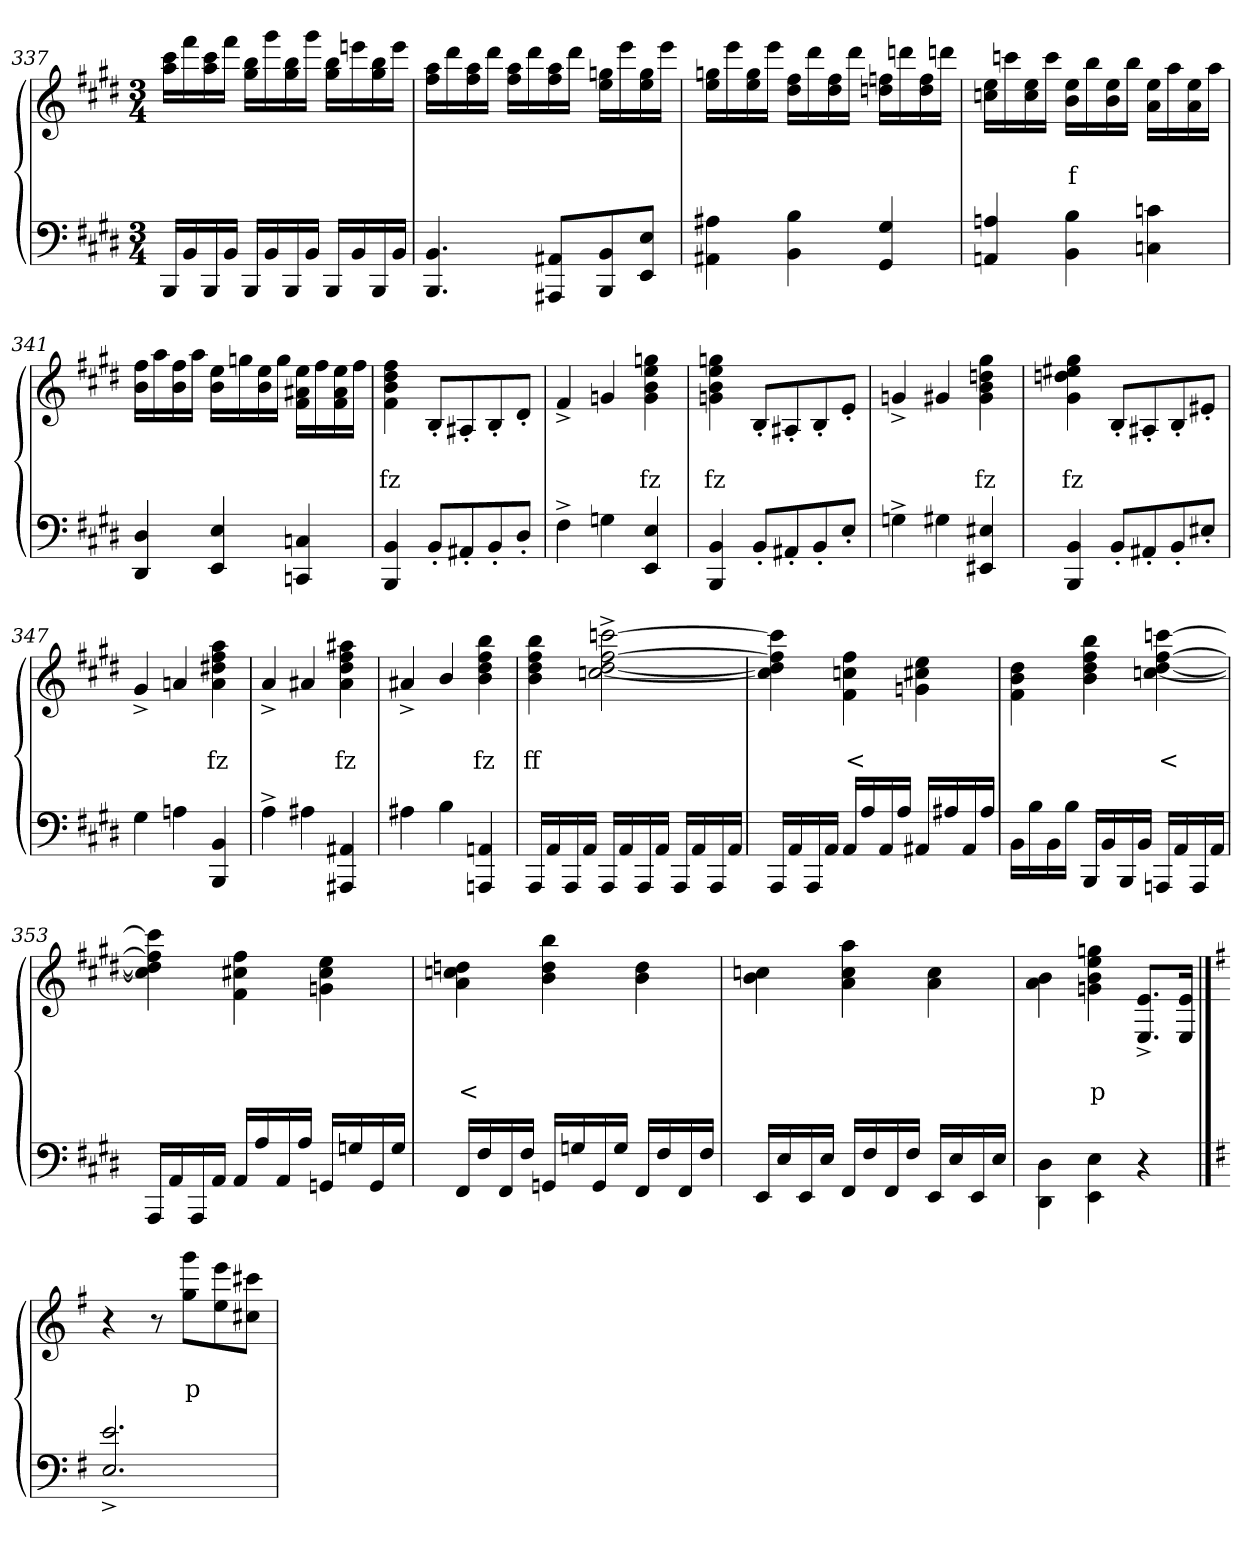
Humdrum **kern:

**kern	**kern	**text	**text
*part2	*part1	*part1	*part1
*staff2	*staff1	*staff1	*staff1
*clefF4	*clefG2	*	*
*k[f#c#g#d#]	*k[f#c#g#d#]	*	*
*M3/4	*M3/4	*	*
=337	=337	=337	=337
16BBBLL	16ccc# 16aaLL	.	.
16BB	16fff#	.	.
16BBB	16ccc# 16aa	.	.
16BBJJ	16fff#JJ	.	.
16BBBLL	16bb 16gg#LL	.	.
16BB	16ggg#	.	.
16BBB	16bb 16gg#	.	.
16BBJJ	16ggg#JJ	.	.
16BBBLL	16bb 16gg#LL	.	.
16BB	16eeen	.	.
16BBB	16bb 16gg#	.	.
16BBJJ	16eeeJJ	.	.
=338	=338	=338	=338
4.BB 4.BBB	16aa 16ff#LL	.	.
.	16ddd#	.	.
.	16aa 16ff#	.	.
.	16ddd#JJ	.	.
.	16aa 16ff#LL	.	.
.	16ddd#	.	.
8AA#X 8AAA#XL	16aa 16ff#	.	.
.	16ddd#JJ	.	.
8BB 8BBB	16ggn 16eeLL	.	.
.	16eee	.	.
8E 8EEJ	16gg 16ee	.	.
.	16eeeJJ	.	.
=339	=339	=339	=339
4A#X 4AA#X	16ggn 16eeLL	.	.
.	16eee	.	.
.	16gg 16ee	.	.
.	16eeeJJ	.	.
4B 4BB	16ff# 16dd#\LL	.	.
.	16ddd#	.	.
.	16ff# 16dd#	.	.
.	16ddd#JJ	.	.
4G# 4GG#/	16ffn 16ddn\LL	.	.
.	16dddn	.	.
.	16ff 16dd	.	.
.	16dddnJJ	.	.
=340	=340	=340	=340
4An 4AAn/	16ee 16ccnLL	.	.
.	16cccn	.	.
.	16ee 16cc	.	.
.	16cccJJ	.	.
4B 4BB	16ee 16bLL	.	f
.	16bb	.	.
.	16ee 16b	.	.
.	16bbJJ	.	.
4cn 4Cn	16ee 16aLL	.	.
.	16aa	.	.
.	16ee 16a	.	.
.	16aaJJ	.	.
=341	=341	=341	=341
4D# 4DD#	16ff# 16bLL	.	.
.	16aa	.	.
.	16ff# 16b	.	.
.	16aaJJ	.	.
4E 4EE	16ee 16bLL	.	.
.	16ggn	.	.
.	16ee 16b	.	.
.	16ggJJ	.	.
4Cn 4CCn	16ee 16a#X 16f#LL	.	.
.	16ff#	.	.
.	16ee 16a# 16f#	.	.
.	16ff#JJ	.	.
=342	=342	=342	=342
4BB 4BBB	4ff# 4dd# 4b 4f#	.	fz
8BB'>L	8B'>L	.	.
8AA#X'>	8A#X'>	.	.
8BB'>	8B'>	.	.
8D#'>J	8d#'>J	.	.
=343	=343	=343	=343
4F#^>	4f#^>	.	.
4Gn	4gn	.	.
4E 4EE	4ggn 4ee 4b 4g	.	fz
=344	=344	=344	=344
4BB 4BBB	4ggn 4ee 4b 4gn	.	fz
8BB'>L	8B'>L	.	.
8AA#X'>	8A#X'>	.	.
8BB'>	8B'>	.	.
8E'>J	8e'>J	.	.
=345	=345	=345	=345
4Gn^>	4gn^>	.	.
4G#X	4g#X	.	.
4E#X 4EE#X	4gg# 4ddn 4b 4g#	.	fz
=346	=346	=346	=346
4BB 4BBB	4gg# 4ee#X 4ddn 4g#	.	fz
8BB'>L	8B'>L	.	.
8AA#X'>	8A#X'>	.	.
8BB'>	8B'>	.	.
8E#X'>J	8e#'>J	.	.
=347	=347	=347	=347
4G#	4g#^>	.	.
4An	4an	.	.
4BB 4BBB	4aa 4ff# 4dd#X 4a	.	fz
=348	=348	=348	=348
4A^>	4a^>	.	.
4A#X	4a#X	.	.
4AA# 4AAA#	4aa# 4ff# 4dd# 4a#	.	fz
=349	=349	=349	=349
4A#X	4a#X^>	.	.
4B	4b/	.	.
4AAn 4AAAn	4bb 4ff# 4dd# 4b	.	fz
=350	=350	=350	=350
16AAALL	4bb 4ff# 4dd# 4b	.	ff
16AA	.	.	.
16AAA	.	.	.
16AAJJ	.	.	.
16AAALL	[2cccn^> [2ff#^> [2dd#^> [2ccn^>	.	.
16AA	.	.	.
16AAA	.	.	.
16AAJJ	.	.	.
16AAALL	.	.	.
16AA	.	.	.
16AAA	.	.	.
16AAJJ	.	.	.
=351	=351	=351	=351
16AAALL	4cccn] 4ff#] 4dd#] 4ccn]	.	.
16AA	.	.	.
16AAA	.	.	.
16AAJJ	.	.	.
16AA/LL	4ff# 4ccn 4f#	.	<
16A	.	.	.
16AA	.	.	.
16AJJ	.	.	.
16AA#X/LL	4ee 4cc#X 4gn	.	.
16A#	.	.	.
16AA#	.	.	.
16A#JJ	.	.	.
=352	=352	=352	=352
16BBLL	4dd# 4b 4f#\	.	.
16B	.	.	.
16BB	.	.	.
16BJJ	.	.	.
16BBBLL	4bb 4ff# 4dd# 4b	.	.
16BB	.	.	.
16BBB	.	.	.
16BBJJ	.	.	.
16AAAnLL	[4cccn [4ff# [4dd# [4ccn	.	<
16AA	.	.	.
16AAA	.	.	.
16AAJJ	.	.	.
=353	=353	=353	=353
16AAALL	4cccn] 4ff#] 4dd#] 4ccn]	.	.
16AA	.	.	.
16AAA	.	.	.
16AAJJ	.	.	.
16AA/LL	4ff# 4cc#X 4f#	.	.
16A	.	.	.
16AA	.	.	.
16AJJ	.	.	.
16GGn/LL	4ee 4cc# 4gn	.	.
16Gn	.	.	.
16GG	.	.	.
16GJJ	.	.	.
=354	=354	=354	=354
16FF#/LL	4ddn 4ccn 4a	.	<
16F#	.	.	.
16FF#	.	.	.
16F#JJ	.	.	.
16GGn/LL	4bb 4dd 4b	.	.
16Gn	.	.	.
16GG	.	.	.
16GJJ	.	.	.
16FF#/LL	4dd 4b	.	.
16F#	.	.	.
16FF#	.	.	.
16F#JJ	.	.	.
=355	=355	=355	=355
16EE/LL	4ccn 4b	.	.
16E	.	.	.
16EE	.	.	.
16EJJ	.	.	.
16FF#/LL	4aa 4cc 4a	.	.
16F#	.	.	.
16FF#	.	.	.
16F#JJ	.	.	.
16EE/LL	4cc 4a	.	.
16E	.	.	.
16EE	.	.	.
16EJJ	.	.	.
=356	=356	=356	=356
4D# 4DD#\	4b 4a\	.	.
4E 4EE\	4ggn 4ee 4b 4gn	.	p
4r	8.e^> 8.E^>L	.	.
.	16e 16EJk	.	.
==357	==357	==357	==357
*k[f#]	*k[f#]	*	*
2.e^> 2.E/^>	4r	.	.
.	8r	.	.
.	8ggg 8ggL	.	p
.	8eee 8ee	.	.
.	8ccc#X 8cc#XJ	.	.
=	=	=	=
*-	*-	*-	*-
